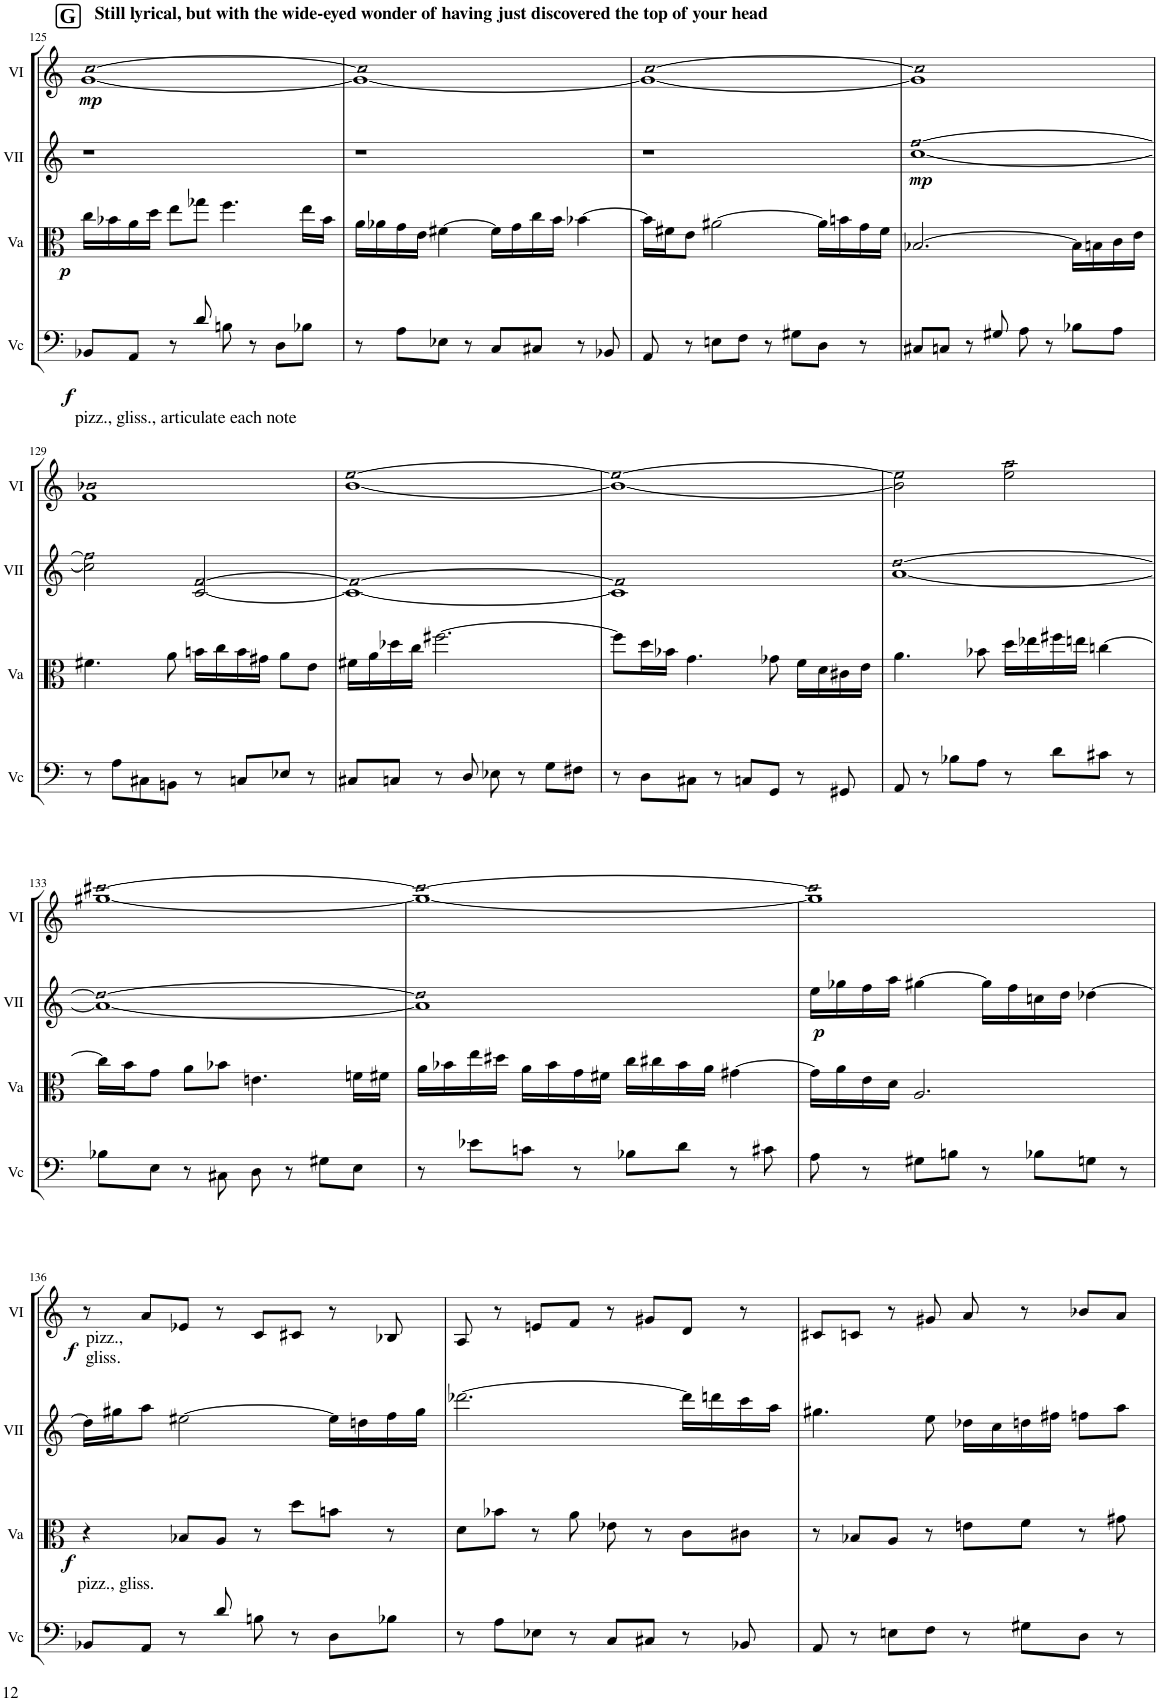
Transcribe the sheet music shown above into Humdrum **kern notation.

**kern	**dynam	**kern	**dynam	**kern	**dynam	**kern	**dynam
*part4	*part4	*part3	*part3	*part2	*part2	*part1	*part1
*staff4	*staff4	*staff3	*staff3	*staff2	*staff2	*staff1	*staff1
*I"Vc	*	*I"Va	*	*I"VII	*	*I"VI	*
*I'Vc	*	*I'Va	*	*I'VII	*	*I'VI	*
!!LO:PB:g=z
*clefF4	*	*clefC3	*	*clefG2	*	*clefG2	*
*k[]	*	*k[]	*	*k[]	*	*k[]	*
*M4/4	*	*M4/4	*	*M4/4	*	*M4/4	*
!!LO:REH:place=s1:a:B:cj:fs=14.284:t=G
=125	=125	=125	=125	=125	=125	=125	=125
!	!	!	!	!	!	!LO:TX:a:B:t=Still lyrical, but with the wide-eyed wonder of having just discovered the top of your head	!
!LO:TX:b:t=pizz., gliss., articulate each note	!	!	!	!	!	!	!
!	!LO:DY:b	!	!LO:DY:b	!	!	!LO:N:n=2:head=open	!LO:DY:b
8BB-X/L	f	16cc\LL	p	1r	.	[1g [1cc	mp
.	.	16b-X\	.	.	.	.	.
8AA/J	.	16a\	.	.	.	.	.
.	.	16dd\JJ	.	.	.	.	.
8r	.	8ee\L	.	.	.	.	.
8d/	.	8gg-X\J	.	.	.	.	.
8Bn\	.	4.ff\	.	.	.	.	.
8r	.	.	.	.	.	.	.
8D\L	.	.	.	.	.	.	.
8B-X\J	.	16ee\LL	.	.	.	.	.
.	.	16b-\JJ	.	.	.	.	.
=126	=126	=126	=126	=126	=126	=126	=126
!	!	!	!	!	!	!LO:N:n=2:head=open	!
8r	.	16a\LL	.	1r	.	1g_ 1cc]	.
.	.	16a-X\	.	.	.	.	.
8A\L	.	16g\	.	.	.	.	.
.	.	16e\JJ	.	.	.	.	.
8E-X\J	.	[4f#X\	.	.	.	.	.
8r	.	.	.	.	.	.	.
8C/L	.	16f#\LL]	.	.	.	.	.
.	.	16g\	.	.	.	.	.
8C#X/J	.	16cc\	.	.	.	.	.
.	.	16b\JJ	.	.	.	.	.
8r	.	[4b-X\	.	.	.	.	.
8BB-X/	.	.	.	.	.	.	.
=127	=127	=127	=127	=127	=127	=127	=127
!	!	!	!	!	!	!LO:N:n=2:head=open	!
8AA/	.	16b-\LL]	.	1r	.	1g_ [1cc	.
.	.	16f#X\J	.	.	.	.	.
8r	.	8e\J	.	.	.	.	.
8En\L	.	[2a#X\	.	.	.	.	.
8F\J	.	.	.	.	.	.	.
8r	.	.	.	.	.	.	.
8G#X\L	.	.	.	.	.	.	.
8D\J	.	16a#\LL]	.	.	.	.	.
.	.	16bn\	.	.	.	.	.
8r	.	16g\	.	.	.	.	.
.	.	16f#\JJ	.	.	.	.	.
=128	=128	=128	=128	=128	=128	=128	=128
!	!	!	!	!LO:N:n=2:head=open	!LO:DY:b	!LO:N:n=2:head=open	!
8C#X/L	.	[2.B-X/	.	[1cc [1ff	mp	1g] 1cc]	.
8Cn/J	.	.	.	.	.	.	.
8r	.	.	.	.	.	.	.
8G#X/	.	.	.	.	.	.	.
8A\	.	.	.	.	.	.	.
8r	.	.	.	.	.	.	.
8B-X\L	.	16B-\LL]	.	.	.	.	.
.	.	16Bn\	.	.	.	.	.
8A\J	.	16c\	.	.	.	.	.
.	.	16e\JJ	.	.	.	.	.
!!LO:LB:g=z
=129	=129	=129	=129	=129	=129	=129	=129
!	!	!	!	!LO:N:n=2:head=open	!	!LO:N:n=2:head=open	!
8r	.	4.f#X\	.	2cc\] 2ff\]	.	1f 1b-X	.
8A\L	.	.	.	.	.	.	.
8C#X\	.	.	.	.	.	.	.
8BBn\J	.	8a\	.	.	.	.	.
!	!	!	!	!LO:N:n=2:head=open	!	!	!
8r	.	16bn\LL	.	[2c/ [2f/	.	.	.
.	.	16cc\	.	.	.	.	.
8Cn/L	.	16b\	.	.	.	.	.
.	.	16g#X\JJ	.	.	.	.	.
8E-X/J	.	8a\L	.	.	.	.	.
8r	.	8e\J	.	.	.	.	.
=130	=130	=130	=130	=130	=130	=130	=130
!	!	!	!	!LO:N:n=2:head=open	!	!LO:N:n=2:head=open	!
8C#X/L	.	16f#X\LL	.	1c_ 1f_	.	[1b [1ee	.
.	.	16a\	.	.	.	.	.
8Cn/J	.	16dd-X\	.	.	.	.	.
.	.	16cc\JJ	.	.	.	.	.
8r	.	[2.ff#X\	.	.	.	.	.
8D/	.	.	.	.	.	.	.
8E-X\	.	.	.	.	.	.	.
8r	.	.	.	.	.	.	.
8G\L	.	.	.	.	.	.	.
8F#X\J	.	.	.	.	.	.	.
=131	=131	=131	=131	=131	=131	=131	=131
!	!	!	!	!LO:N:n=2:head=open	!	!LO:N:n=2:head=open	!
8r	.	8ff#\L]	.	1c] 1f]	.	1b_ 1ee_	.
8D\L	.	16dd\L	.	.	.	.	.
.	.	16b-X\JJ	.	.	.	.	.
8C#X\J	.	4.g\	.	.	.	.	.
8r	.	.	.	.	.	.	.
8Cn/L	.	.	.	.	.	.	.
8GG/J	.	8g-X\	.	.	.	.	.
8r	.	16f\LL	.	.	.	.	.
.	.	16d\	.	.	.	.	.
8GG#X/	.	16c#X\	.	.	.	.	.
.	.	16e\JJ	.	.	.	.	.
=132	=132	=132	=132	=132	=132	=132	=132
!	!	!	!	!LO:N:n=2:head=open	!	!LO:N:n=2:head=open	!
8AA/	.	4.a\	.	[1a [1dd	.	2b\] 2ee\]	.
8r	.	.	.	.	.	.	.
8B-X\L	.	.	.	.	.	.	.
8A\J	.	8b-X\	.	.	.	.	.
!	!	!	!	!	!	!LO:N:n=2:head=open	!
8r	.	16dd\LL	.	.	.	2ee\ 2aa\	.
.	.	16ee-X\	.	.	.	.	.
8d\L	.	16ff#X\	.	.	.	.	.
.	.	16een\JJ	.	.	.	.	.
8c#X\J	.	[4ccn\	.	.	.	.	.
8r	.	.	.	.	.	.	.
!!LO:LB:g=z
=133	=133	=133	=133	=133	=133	=133	=133
!	!	!	!	!LO:N:n=2:head=open	!	!LO:N:n=2:head=open	!
8B-X\L	.	16cc\LL]	.	1a_ 1dd_	.	[1gg#X [1ccc#X	.
.	.	16b\J	.	.	.	.	.
8E\J	.	8g\J	.	.	.	.	.
8r	.	8a\L	.	.	.	.	.
8C#X\	.	8b-X\J	.	.	.	.	.
8D\	.	4.en\	.	.	.	.	.
8r	.	.	.	.	.	.	.
8G#X\L	.	.	.	.	.	.	.
8E\J	.	16fn\LL	.	.	.	.	.
.	.	16f#X\JJ	.	.	.	.	.
=134	=134	=134	=134	=134	=134	=134	=134
!	!	!	!	!LO:N:n=2:head=open	!	!LO:N:n=2:head=open	!
8r	.	16a\LL	.	1a] 1dd]	.	1gg#_ 1ccc#_	.
.	.	16b-X\	.	.	.	.	.
8e-X\L	.	16ee\	.	.	.	.	.
.	.	16dd#X\JJ	.	.	.	.	.
8cn\J	.	16a\LL	.	.	.	.	.
.	.	16b-\	.	.	.	.	.
8r	.	16g\	.	.	.	.	.
.	.	16f#X\JJ	.	.	.	.	.
8B-X\L	.	16cc\LL	.	.	.	.	.
.	.	16cc#X\	.	.	.	.	.
8d\J	.	16b-\	.	.	.	.	.
.	.	16a\JJ	.	.	.	.	.
8r	.	[4g#X\	.	.	.	.	.
8c#X\	.	.	.	.	.	.	.
=135	=135	=135	=135	=135	=135	=135	=135
!	!	!	!	!	!LO:DY:b	!LO:N:n=2:head=open	!
8A\	.	16g#\LL]	.	16ee\LL	p	1gg#] 1ccc#]	.
.	.	16a\	.	16gg-X\	.	.	.
8r	.	16e\	.	16ff\	.	.	.
.	.	16d\JJ	.	16aa\JJ	.	.	.
8G#X\L	.	2.A/	.	[4gg#X\	.	.	.
8Bn\J	.	.	.	.	.	.	.
8r	.	.	.	16gg#\LL]	.	.	.
.	.	.	.	16ff\	.	.	.
8B-X\L	.	.	.	16ccn\	.	.	.
.	.	.	.	16dd\JJ	.	.	.
8Gn\J	.	.	.	[4dd-X\	.	.	.
8r	.	.	.	.	.	.	.
!!LO:LB:g=z
=136	=136	=136	=136	=136	=136	=136	=136
!	!	!	!LO:DY:b	!	!	!	!LO:DY:b
8BB-X/L	.	4r	f	16dd-\LL]	.	8r	f
.	.	.	.	16gg#X\J	.	.	.
!	!	!	!	!	!	!LO:TX:b:t=pizz.,	!
!	!	!	!	!	!	!LO:TX:b:t=gliss.	!
8AA/J	.	.	.	8aa\J	.	8a/L	.
!	!	!LO:TX:b:t=pizz., gliss.	!	!	!	!	!
8r	.	8B-X/L	.	[2ee#X\	.	8e-X/J	.
8d/	.	8A/J	.	.	.	8r	.
8Bn\	.	8r	.	.	.	8c/L	.
8r	.	8dd\L	.	.	.	8c#X/J	.
8D\L	.	8bn\J	.	16ee#\LL]	.	8r	.
.	.	.	.	16ddn\	.	.	.
8B-X\J	.	8r	.	16ff\	.	8B-X/	.
.	.	.	.	16gg#\JJ	.	.	.
=137	=137	=137	=137	=137	=137	=137	=137
8r	.	8d\L	.	[2.ddd-X\	.	8A/	.
8A\L	.	8b-X\J	.	.	.	8r	.
8E-X\J	.	8r	.	.	.	8en/L	.
8r	.	8a\	.	.	.	8f/J	.
8C/L	.	8e-X\	.	.	.	8r	.
8C#X/J	.	8r	.	.	.	8g#X/L	.
8r	.	8c\L	.	16ddd-\LL]	.	8d/J	.
.	.	.	.	16dddn\	.	.	.
8BB-X/	.	8c#X\J	.	16ccc\	.	8r	.
.	.	.	.	16aa\JJ	.	.	.
=138	=138	=138	=138	=138	=138	=138	=138
8AA/	.	8r	.	4.gg#X\	.	8c#X/L	.
8r	.	8B-X/L	.	.	.	8cn/J	.
8En\L	.	8A/J	.	.	.	8r	.
8F\J	.	8r	.	8ee\	.	8g#X/	.
8r	.	8en\L	.	16dd-X\LL	.	8a/	.
.	.	.	.	16cc\	.	.	.
8G#X\L	.	8f\J	.	16ddn\	.	8r	.
.	.	.	.	16ff#X\JJ	.	.	.
8D\J	.	8r	.	8ffn\L	.	8b-X/L	.
8r	.	8g#X\	.	8aa\J	.	8a/J	.
=	=	=	=	=	=	=	=
*-	*-	*-	*-	*-	*-	*-	*-
